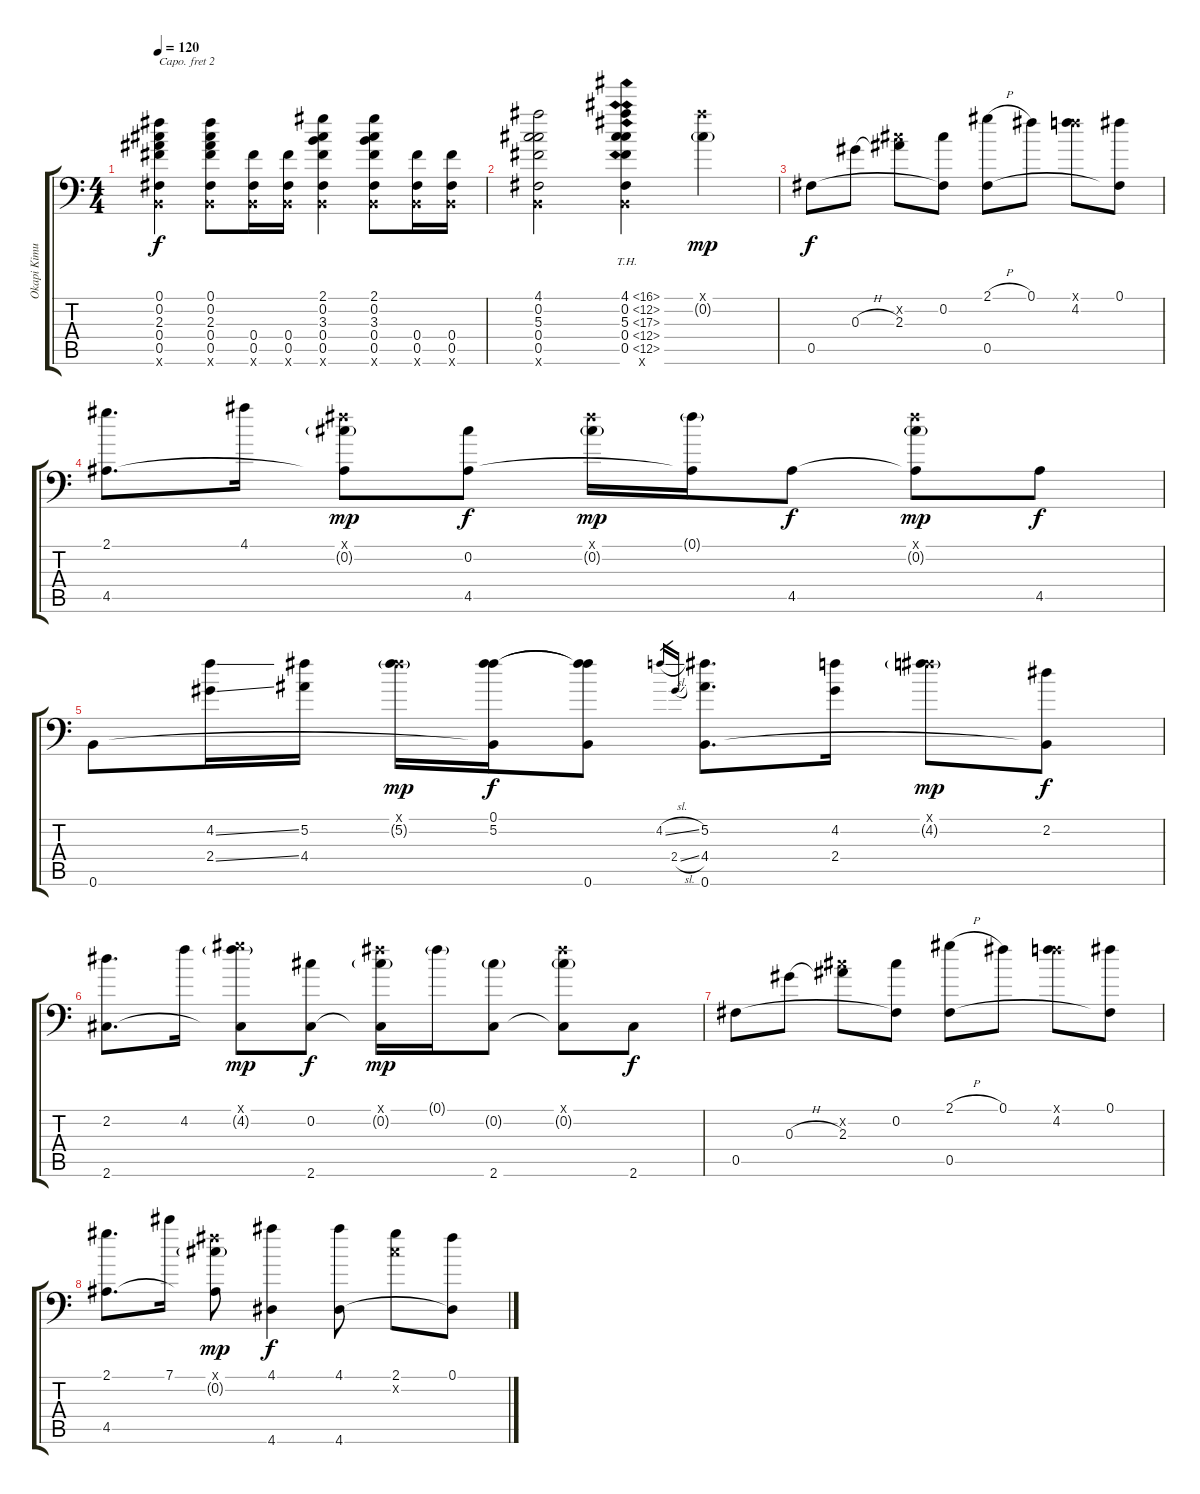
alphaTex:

\track ("Okapi Kimura" "Okapi Kimu") {instrument acousticguitarsteel}
\staff {score tabs}
\capo 2
\tuning (E4 B3 Gb3 E3 E2 A1) {hide}
\ts (4 4)
\tempo 120
\clef f4
\ks c
(0.1 0.2 2.3 0.4 0.5 0.6{x}).4{dy f} (0.1 0.2 2.3 0.4 0.5 0.6{x}).8 (0.4 0.5 0.6{x}).16 (0.4 0.5 0.6{x}).16 (2.1 0.2 3.3 0.4 0.5 0.6{x}).4 (2.1 0.2 3.3 0.4 0.5 0.6{x}).8 (0.4 0.5 0.6{x}).16 (0.4 0.5 0.6{x}).16 |
(4.1 0.2 5.3 0.4 0.5 0.6{x}).2 (4.1{th 12} 0.2{th 12} 5.3{th 12} 0.4{th 12} 0.5{th 12} 0.6{x}).4 (4.1{x} 0.2{g}).4{dy mp} |
0.5.8{dy f} 0.3{h}.8 (0.2{x} 2.3).8 (0.2 0.5{t}).8 (2.1{h} 0.5).8 0.1.8 (0.1{x} 4.2).8 (0.1 0.5{t}).8 |
(2.1 4.5).8{d} 4.1.16 (0.1{x} 0.2{g} 4.5{t}).8{dy mp} (0.2 4.5).8{dy f} (0.1{x} 0.2{g}).16{dy mp} (0.1{g} 4.5{t}).16 4.5.8{dy f} (0.1{x} 0.2{g} 4.5{t}).8{dy mp} 4.5.8{dy f} |
0.6.8 (4.2{ss} 2.4{ss}).16 (5.2 4.4).16 (0.1{x} 5.2{g}).16{dy mp} (0.1 5.2 0.6{t}).16{dy f} (0.1{t} 5.2{t} 0.6).8 4.2{sl}.16{gr} 2.4{sl}.16{gr} (5.2 4.4 0.6).8{d} (4.2 2.4).16 (0.1{x} 4.2{g}).8{dy mp} (2.2 0.6{t}).8{dy f} |
(2.2 2.6).8{d} 4.2.16 (2.1{x} 4.2{g} 2.6{t}).8{dy mp} (0.2 2.6).8{dy f} (0.1{x} 0.2{g} 2.6{t}).16{dy mp} 0.1{g}.16 (0.2{g} 2.6).8 (0.1{x} 0.2{g} 2.6{t}).8 2.6.8{dy f} |
0.5.8 0.3{h}.8 (0.2{x} 2.3).8 (0.2 0.5{t}).8 (2.1{h} 0.5).8 0.1.8 (0.1{x} 4.2).8 (0.1 0.5{t}).8 |
(2.1 4.5).8{d} 7.1.16 (0.1{x} 0.2{g} 4.5{t}).8{dy mp} (4.1 4.6).4{dy f} (4.1 4.6).8 (2.1 0.2{x}).8 (0.1 4.6{t}).8
